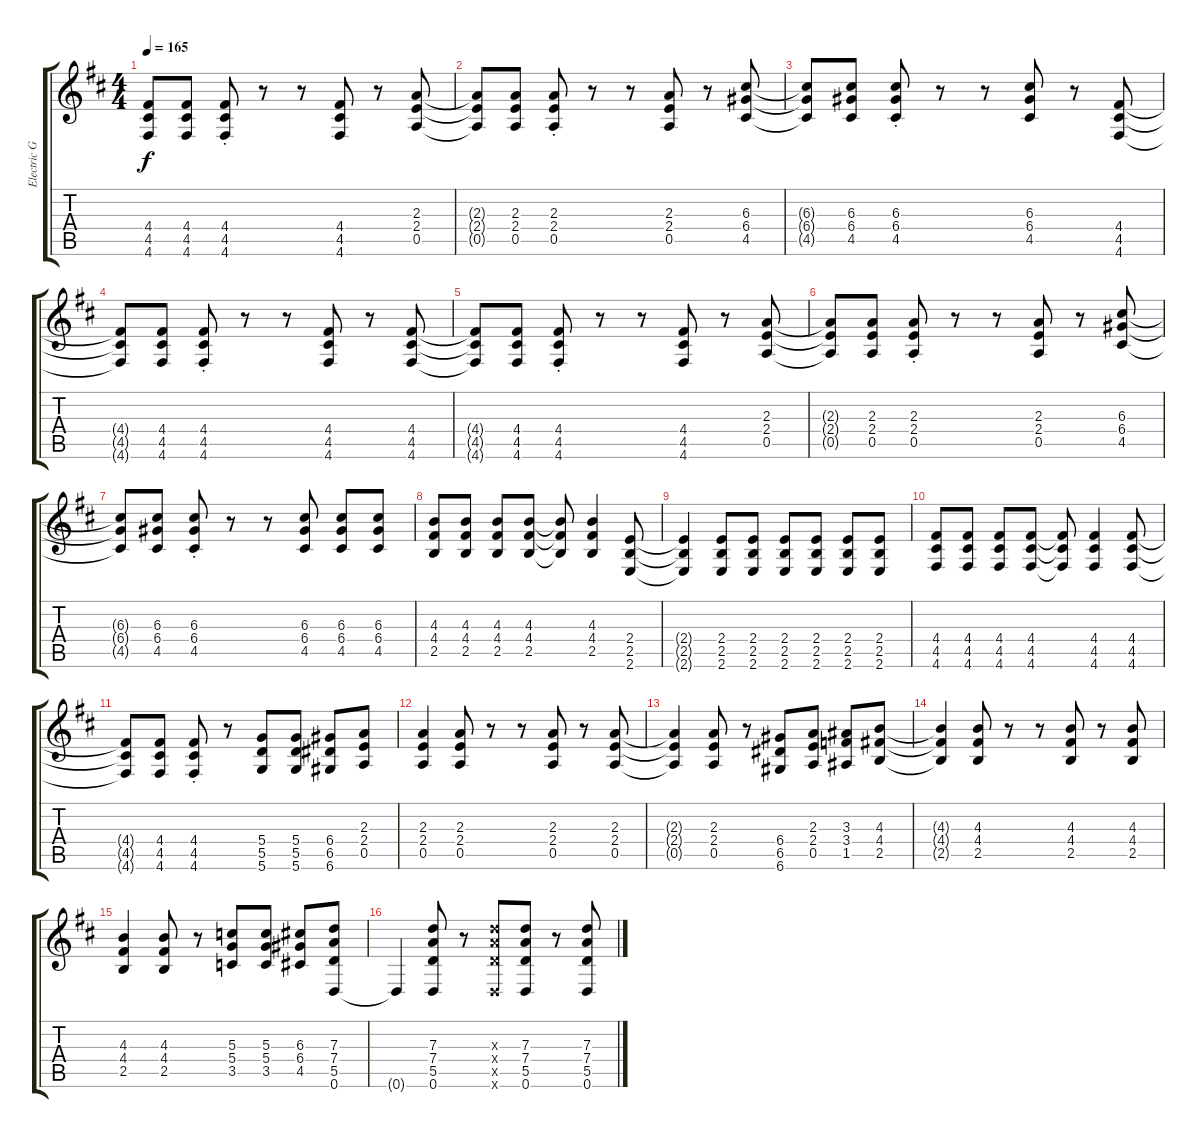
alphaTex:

\track ("Electric Guitar In Drop D Tuning" "Electric G") {instrument overdrivenguitar}
\staff {score tabs}
\tuning (E4 B3 G3 D3 A2 D2) {hide}
\ts (4 4)
\tempo 165
\clef g2
\ks d
(4.4{t} 4.5{t} 4.6{t}).8{dy f} (4.4 4.5 4.6).8 (4.4{st} 4.5{st} 4.6{st}).8 r.8 r.8 (4.4 4.5 4.6).8 r.8 (2.3 2.4 0.5).8 |
(2.3{t} 2.4{t} 0.5{t}).8 (2.3 2.4 0.5).8 (2.3{st} 2.4{st} 0.5{st}).8 r.8 r.8 (2.3 2.4 0.5).8 r.8 (6.3 6.4 4.5).8 |
(6.3{t} 6.4{t} 4.5{t}).8 (6.3 6.4 4.5).8 (6.3{st} 6.4{st} 4.5{st}).8 r.8 r.8 (6.3 6.4 4.5).8 r.8 (4.4 4.5 4.6).8 |
(4.4{t} 4.5{t} 4.6{t}).8 (4.4 4.5 4.6).8 (4.4{st} 4.5{st} 4.6{st}).8 r.8 r.8 (4.4 4.5 4.6).8 r.8 (4.4 4.5 4.6).8 |
(4.4{t} 4.5{t} 4.6{t}).8 (4.4 4.5 4.6).8 (4.4{st} 4.5{st} 4.6{st}).8 r.8 r.8 (4.4 4.5 4.6).8 r.8 (2.3 2.4 0.5).8 |
(2.3{t} 2.4{t} 0.5{t}).8 (2.3 2.4 0.5).8 (2.3{st} 2.4{st} 0.5{st}).8 r.8 r.8 (2.3 2.4 0.5).8 r.8 (6.3 6.4 4.5).8 |
(6.3{t} 6.4{t} 4.5{t}).8 (6.3 6.4 4.5).8 (6.3{st} 6.4{st} 4.5{st}).8 r.8 r.8 (6.3 6.4 4.5).8 (6.3 6.4 4.5).8 (6.3 6.4 4.5).8 |
(4.3 4.4 2.5).8 (4.3 4.4 2.5).8 (4.3 4.4 2.5).8 (4.3 4.4 2.5).8 (4.3{t} 4.4{t} 2.5{t}).8 (4.3 4.4 2.5).4 (2.4 2.5 2.6).8 |
(2.4{t} 2.5{t} 2.6{t}).4 (2.4 2.5 2.6).8 (2.4 2.5 2.6).8 (2.4 2.5 2.6).8 (2.4 2.5 2.6).8 (2.4 2.5 2.6).8 (2.4 2.5 2.6).8 |
(4.4 4.5 4.6).8 (4.4 4.5 4.6).8 (4.4 4.5 4.6).8 (4.4 4.5 4.6).8 (4.4{t} 4.5{t} 4.6{t}).8 (4.4 4.5 4.6).4 (4.4 4.5 4.6).8 |
(4.4{t} 4.5{t} 4.6{t}).8 (4.4 4.5 4.6).8 (4.4{st} 4.5{st} 4.6{st}).8 r.8 (5.4 5.5 5.6).8 (5.4 5.5 5.6).8 (6.4 6.5 6.6).8 (2.3 2.4 0.5).8 |
(2.3 2.4 0.5).4 (2.3 2.4 0.5).8 r.8 r.8 (2.3 2.4 0.5).8 r.8 (2.3 2.4 0.5).8 |
(2.3{t} 2.4{t} 0.5{t}).4 (2.3 2.4 0.5).8 r.8 (6.4 6.5 6.6).8 (2.3 2.4 0.5).8 (3.3 3.4 1.5).8 (4.3 4.4 2.5).8 |
(4.3{t} 4.4{t} 2.5{t}).4 (4.3 4.4 2.5).8 r.8 r.8 (4.3 4.4 2.5).8 r.8 (4.3 4.4 2.5).8 |
(4.3 4.4 2.5).4 (4.3 4.4 2.5).8 r.8 (5.3 5.4 3.5).8 (5.3 5.4 3.5).8 (6.3 6.4 4.5).8 (7.3 7.4 5.5 0.6).8 |
0.6{t}.4 (7.3 7.4 5.5 0.6).8 r.8 (7.3{x} 7.4{x} 5.5{x} 0.6{x}).8 (7.3 7.4 5.5 0.6).8 r.8 (7.3 7.4 5.5 0.6).8
